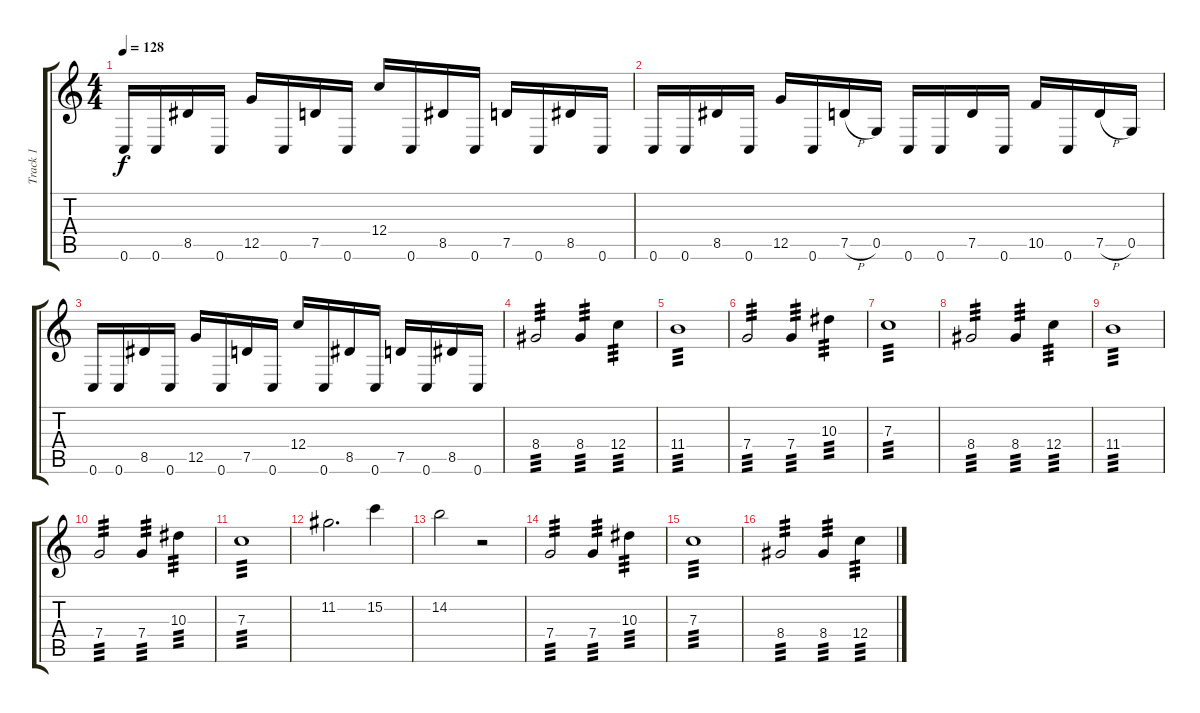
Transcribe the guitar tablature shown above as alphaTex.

\track ("Track 1" "Track 1") {instrument distortionguitar}
\staff {score tabs}
\tuning (D4 A3 F3 C3 G2 C2) {hide}
\ts (4 4)
\tempo 128
\clef g2
\ks c
0.6.16{dy f} 0.6.16 8.5.16 0.6.16 12.5.16 0.6.16 7.5.16 0.6.16 12.4.16 0.6.16 8.5.16 0.6.16 7.5.16 0.6.16 8.5.16 0.6.16 |
0.6.16 0.6.16 8.5.16 0.6.16 12.5.16 0.6.16 7.5{h}.16 0.5.16 0.6.16 0.6.16 7.5.16 0.6.16 10.5.16 0.6.16 7.5{h}.16 0.5.16 |
0.6.16 0.6.16 8.5.16 0.6.16 12.5.16 0.6.16 7.5.16 0.6.16 12.4.16 0.6.16 8.5.16 0.6.16 7.5.16 0.6.16 8.5.16 0.6.16 |
8.4.2{tp 3} 8.4.4{tp 3} 12.4.4{tp 3} |
11.4.1{tp 3} |
7.4.2{tp 3} 7.4.4{tp 3} 10.3.4{tp 3} |
7.3.1{tp 3} |
8.4.2{tp 3} 8.4.4{tp 3} 12.4.4{tp 3} |
11.4.1{tp 3} |
7.4.2{tp 3} 7.4.4{tp 3} 10.3.4{tp 3} |
7.3.1{tp 3} |
11.2.2{d} 15.2.4 |
14.2.2 r.2 |
7.4.2{tp 3} 7.4.4{tp 3} 10.3.4{tp 3} |
7.3.1{tp 3} |
8.4.2{tp 3} 8.4.4{tp 3} 12.4.4{tp 3}
